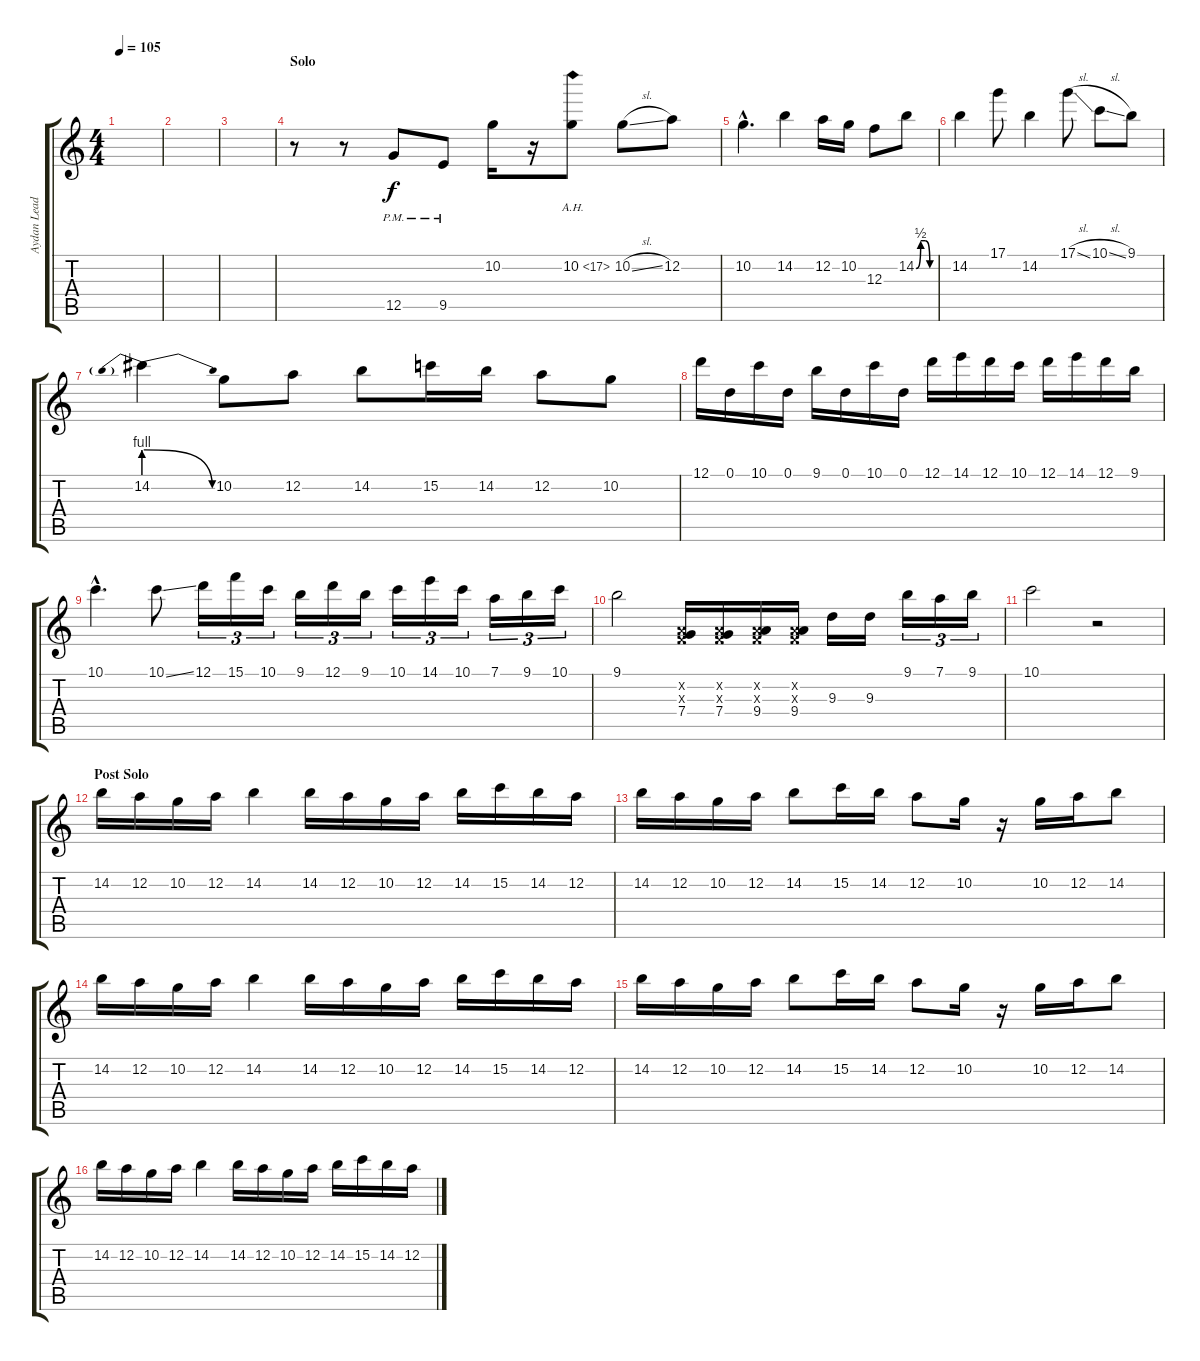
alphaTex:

\track ("Aydan Lead" "Aydan Lead") {instrument distortionguitar}
\staff {score tabs}
\tuning (D4 A3 F3 C3 G2 D2) {hide}
\ts (4 4)
\tempo 105
\clef g2
\ks c
|
|
|
\section ("" "Solo")
r.8 r.8 12.5{pm}.8 9.5{pm}.8 10.2.16 r.16 10.2{ah 7}.8 10.2{sl}.8 12.2.8 |
10.2{hac}.4{d} 14.2.4 12.2.16 10.2.16 12.3.8 14.2{be (custom 0 0 15 2 30 2 45 0 60 0)}.8 |
14.2.4 17.1.8 14.2.4 17.1{sl}.8 10.1{sl}.8 9.1.8 |
14.2{be (prebendrelease 0 4 60 0)}.4 10.2.8 12.2.8 14.2.8 15.2.16 14.2.16 12.2.8 10.2.8 |
12.1.16 0.1.16 10.1.16 0.1.16 9.1.16 0.1.16 10.1.16 0.1.16 12.1.16 14.1.16 12.1.16 10.1.16 12.1.16 14.1.16 12.1.16 9.1.16 |
10.1{hac}.4{d} 10.1{ss}.8 12.1.16{tu (3 2)} 15.1.16{tu (3 2)} 10.1.16{tu (3 2)} 9.1.16{tu (3 2)} 12.1.16{tu (3 2)} 9.1.16{tu (3 2)} 10.1.16{tu (3 2)} 14.1.16{tu (3 2)} 10.1.16{tu (3 2)} 7.1.16{tu (3 2)} 9.1.16{tu (3 2)} 10.1.16{tu (3 2)} |
9.1.2 (0.2{x} 0.3{x} 7.4).16 (0.2{x} 0.3{x} 7.4).16 (0.2{x} 0.3{x} 9.4).16 (0.2{x} 0.3{x} 9.4).16 9.3.16 9.3.16 9.1.16{tu (3 2)} 7.1.16{tu (3 2)} 9.1.16{tu (3 2)} |
10.1.2 r.2 |
\section ("" "Post Solo")
14.2.16 12.2.16 10.2.16 12.2.16 14.2.4 14.2.16 12.2.16 10.2.16 12.2.16 14.2.16 15.2.16 14.2.16 12.2.16 |
14.2.16 12.2.16 10.2.16 12.2.16 14.2.8 15.2.16 14.2.16 12.2.8 10.2.16 r.16 10.2.16 12.2.16 14.2.8 |
14.2.16 12.2.16 10.2.16 12.2.16 14.2.4 14.2.16 12.2.16 10.2.16 12.2.16 14.2.16 15.2.16 14.2.16 12.2.16 |
14.2.16 12.2.16 10.2.16 12.2.16 14.2.8 15.2.16 14.2.16 12.2.8 10.2.16 r.16 10.2.16 12.2.16 14.2.8 |
14.2.16 12.2.16 10.2.16 12.2.16 14.2.4 14.2.16 12.2.16 10.2.16 12.2.16 14.2.16 15.2.16 14.2.16 12.2.16
